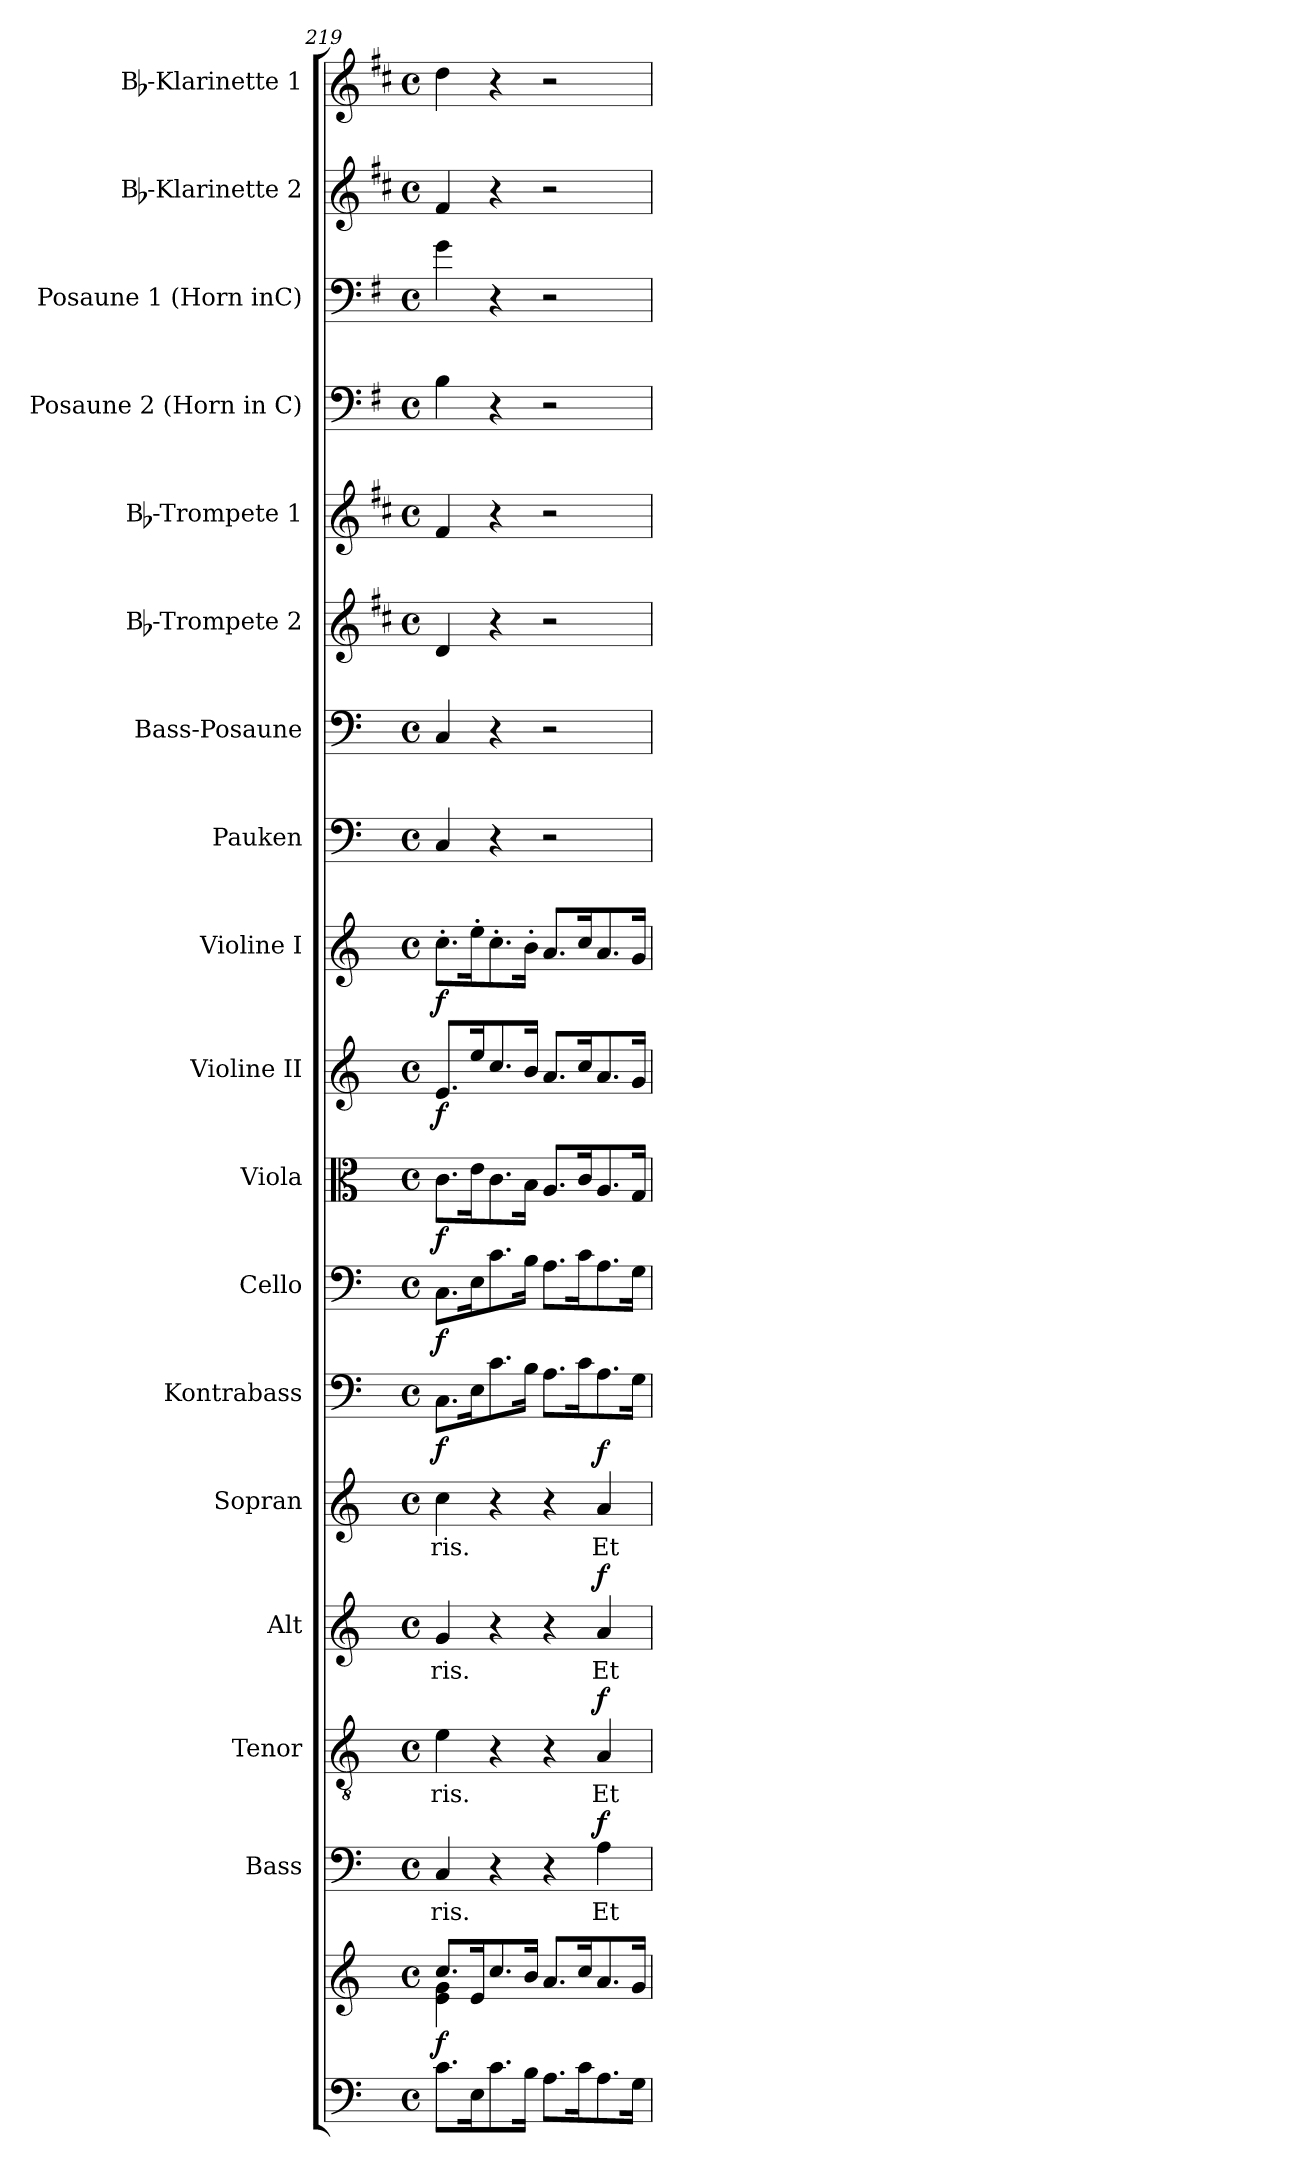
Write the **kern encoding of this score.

**kern	**kern	**dynam	**kern	**text	**dynam	**kern	**text	**dynam	**kern	**text	**dynam	**kern	**text	**dynam	**kern	**dynam	**kern	**dynam	**kern	**dynam	**kern	**dynam	**kern	**dynam	**kern	**kern	**kern	**kern	**kern	**kern	**kern	**kern
*part18	*part18	*part18	*part17	*part17	*part17	*part16	*part16	*part16	*part15	*part15	*part15	*part14	*part14	*part14	*part13	*part13	*part12	*part12	*part11	*part11	*part10	*part10	*part9	*part9	*part8	*part7	*part6	*part5	*part4	*part3	*part2	*part1
*staff19	*staff18	*staff18/19	*staff17	*staff17	*staff17	*staff16	*staff16	*staff16	*staff15	*staff15	*staff15	*staff14	*staff14	*staff14	*staff13	*staff13	*staff12	*staff12	*staff11	*staff11	*staff10	*staff10	*staff9	*staff9	*staff8	*staff7	*staff6	*staff5	*staff4	*staff3	*staff2	*staff1
*	*	*	*I"Bass	*	*	*I"Tenor	*	*	*I"Alt	*	*	*I"Sopran	*	*	*I"Kontrabass	*	*I"Cello	*	*I"Viola	*	*I"Violine II	*	*I"Violine I	*	*I"Pauken	*I"Bass-Posaune	*I"Bb-Trompete 2	*I"Bb-Trompete 1	*I"Posaune 2 (Horn in C)	*I"Posaune 1 (Horn inC)	*I"Bb-Klarinette 2	*I"Bb-Klarinette 1
*	*	*	*I'B.	*	*	*I'T.	*	*	*I'A.	*	*	*I'S.	*	*	*I'Kb.	*	*	*	*I'Vla.	*	*I'Vl. II	*	*I'Vl. I	*	*I'Pk.	*I'B-Pos.	*I'Bb Trp. 2	*I'Bb Trp. 1	*I'Pos. 2	*I'Pos. 1	*I'Bb Kl. 2	*I'Bb Kl. 1
*clefF4	*clefG2	*	*clefF4	*	*	*clefGv2	*	*	*clefG2	*	*	*clefG2	*	*	*clefF4	*	*clefF4	*	*clefC3	*	*clefG2	*	*clefG2	*	*clefF4	*clefF4	*clefG2	*clefG2	*clefF4	*clefF4	*clefG2	*clefG2
*	*	*	*	*	*	*	*	*	*	*	*	*	*	*	*ITrd7c12	*	*	*	*	*	*	*	*	*	*	*	*ITrd1c2	*ITrd1c2	*ITrd4c7	*ITrd4c7	*ITrd1c2	*ITrd1c2
*k[]	*k[]	*	*k[]	*	*	*k[]	*	*	*k[]	*	*	*k[]	*	*	*k[]	*	*k[]	*	*k[]	*	*k[]	*	*k[]	*	*k[]	*k[]	*k[]	*k[]	*k[]	*k[]	*k[]	*k[]
*C:	*C:	*	*C:	*	*	*C:	*	*	*C:	*	*	*C:	*	*	*C:	*	*C:	*	*C:	*	*C:	*	*C:	*	*C:	*C:	*C:	*C:	*C:	*C:	*C:	*C:
*M4/4	*M4/4	*	*M4/4	*	*	*M4/4	*	*	*M4/4	*	*	*M4/4	*	*	*M4/4	*	*M4/4	*	*M4/4	*	*M4/4	*	*M4/4	*	*M4/4	*M4/4	*M4/4	*M4/4	*M4/4	*M4/4	*M4/4	*M4/4
*met(c)	*met(c)	*	*met(c)	*	*	*met(c)	*	*	*met(c)	*	*	*met(c)	*	*	*met(c)	*	*met(c)	*	*met(c)	*	*met(c)	*	*met(c)	*	*met(c)	*met(c)	*met(c)	*met(c)	*met(c)	*met(c)	*met(c)	*met(c)
=219	=219	=219	=219	=219	=219	=219	=219	=219	=219	=219	=219	=219	=219	=219	=219	=219	=219	=219	=219	=219	=219	=219	=219	=219	=219	=219	=219	=219	=219	=219	=219	=219
*	*^	*	*	*	*	*	*	*	*	*	*	*	*	*	*	*	*	*	*	*	*	*	*	*	*	*	*	*	*	*	*	*
!	!	!	!LO:DY:b	!	!LO:LY:b	!	!	!LO:LY:b	!	!	!LO:LY:b	!	!	!LO:LY:b	!	!	!LO:DY:b	!	!LO:DY:b	!	!LO:DY:b	!	!LO:DY:b	!	!LO:DY:b	!	!	!	!	!	!	!	!
8.c\L	8.cc/L	4e\ 4g\	f	4C/	-ris.	.	4e\	-ris.	.	4g/	-ris.	.	4cc\	-ris.	.	8.CC\L	f	8.C\L	f	8.c\L	f	8.e/L	f	8.cc'>\L	f	4C/	4C/	4c/	4e/	4E\	4c\	4e/	4cc\
16E\k	16e/k	.	.	.	.	.	.	.	.	.	.	.	.	.	.	16EE\k	.	16E\k	.	16e\k	.	16ee/k	.	16ee'>\k	.	.	.	.	.	.	.	.	.
8.c\	8.cc/	2.ryy	.	4r	.	.	4r	.	.	4r	.	.	4r	.	.	8.C\	.	8.c\	.	8.c\	.	8.cc/	.	8.cc'>\	.	4r	4r	4r	4r	4r	4r	4r	4r
16B\Jk	16b/Jk	.	.	.	.	.	.	.	.	.	.	.	.	.	.	16BB\Jk	.	16B\Jk	.	16B\Jk	.	16b/Jk	.	16b'>\Jk	.	.	.	.	.	.	.	.	.
8.A\L	8.a/L	.	.	4r	.	.	4r	.	.	4r	.	.	4r	.	.	8.AA\L	.	8.A\L	.	8.A/L	.	8.a/L	.	8.a/L	.	2r	2r	2r	2r	2r	2r	2r	2r
16c\k	16cc/k	.	.	.	.	.	.	.	.	.	.	.	.	.	.	16C\k	.	16c\k	.	16c/k	.	16cc/k	.	16cc/k	.	.	.	.	.	.	.	.	.
!	!	!	!	!	!LO:LY:b	!LO:DY:a	!	!LO:LY:b	!LO:DY:a	!	!LO:LY:b	!LO:DY:a	!	!LO:LY:b	!LO:DY:a	!	!	!	!	!	!	!	!	!	!	!	!	!	!	!	!	!	!
8.A\	8.a/	.	.	4A\	Et	f	4A/	Et	f	4a/	Et	f	4a/	Et	f	8.AA\	.	8.A\	.	8.A/	.	8.a/	.	8.a/	.	.	.	.	.	.	.	.	.
16G\Jk	16g/Jk	.	.	.	.	.	.	.	.	.	.	.	.	.	.	16GG\Jk	.	16G\Jk	.	16G/Jk	.	16g/Jk	.	16g/Jk	.	.	.	.	.	.	.	.	.
*	*v	*v	*	*	*	*	*	*	*	*	*	*	*	*	*	*	*	*	*	*	*	*	*	*	*	*	*	*	*	*	*	*	*
=	=	=	=	=	=	=	=	=	=	=	=	=	=	=	=	=	=	=	=	=	=	=	=	=	=	=	=	=	=	=	=	=
*-	*-	*-	*-	*-	*-	*-	*-	*-	*-	*-	*-	*-	*-	*-	*-	*-	*-	*-	*-	*-	*-	*-	*-	*-	*-	*-	*-	*-	*-	*-	*-	*-
